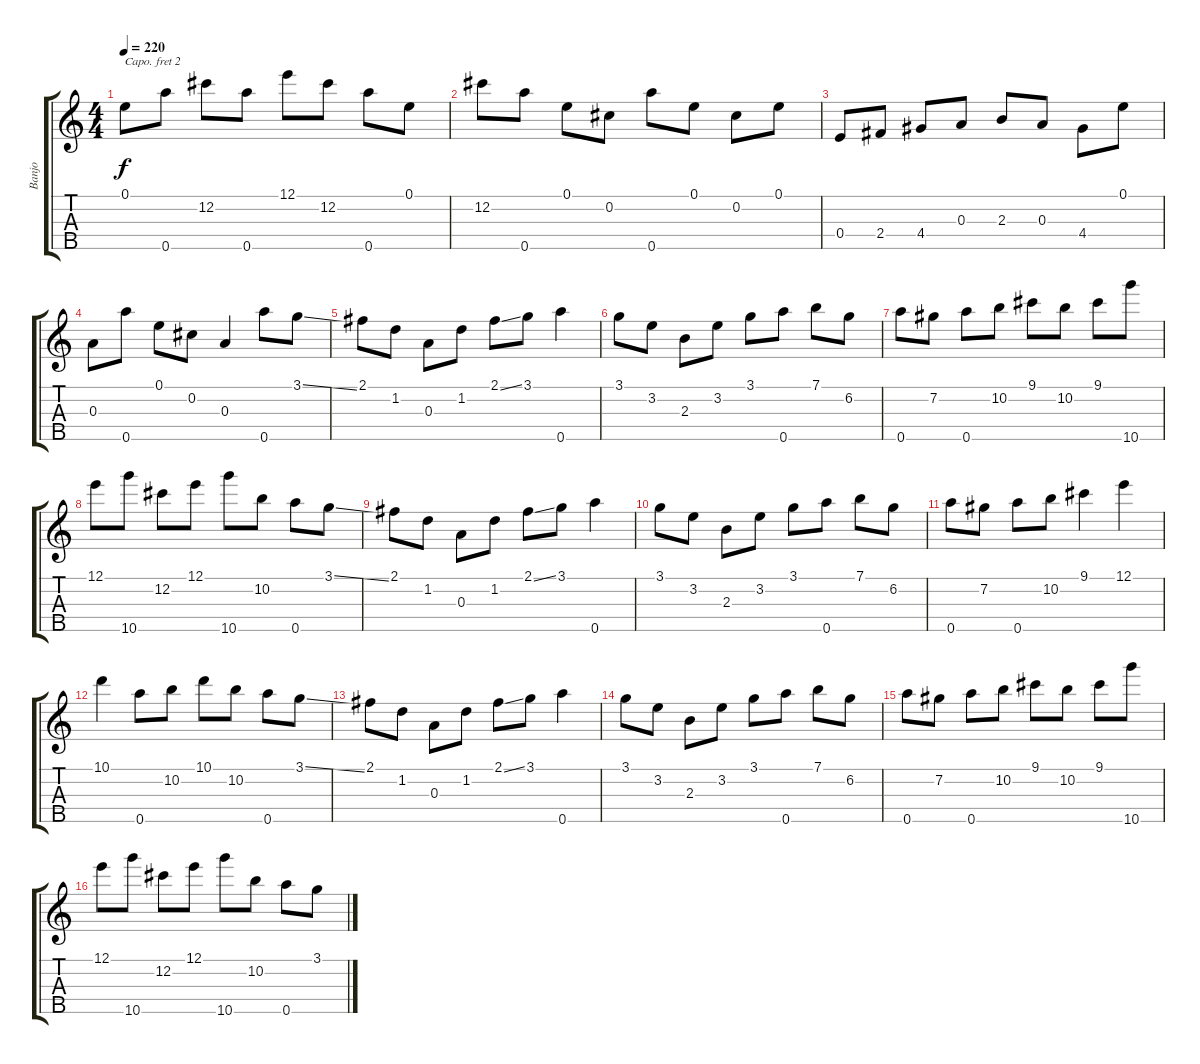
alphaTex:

\track ("Banjo" "Banjo") {instrument banjo}
\staff {score tabs}
\capo 2
\tuning (D4 B3 G3 D3 G4) {hide}
\displaytranspose 12
\ts (4 4)
\tempo 220
\clef g2
\ks c
0.1.8{dy f} 0.5.8 12.2.8 0.5.8 12.1.8 12.2.8 0.5.8 0.1.8 |
12.2.8 0.5.8 0.1.8 0.2.8 0.5.8 0.1.8 0.2.8 0.1.8 |
0.4.8 2.4.8 4.4.8 0.3.8 2.3.8 0.3.8 4.4.8 0.1.8 |
0.3.8 0.5.8 0.1.8 0.2.8 0.3.4 0.5.8 3.1{ss}.8 |
2.1.8 1.2.8 0.3.8 1.2.8 2.1{ss}.8 3.1.8 0.5.4 |
3.1.8 3.2.8 2.3.8 3.2.8 3.1.8 0.5.8 7.1.8 6.2.8 |
0.5.8 7.2.8 0.5.8 10.2.8 9.1.8 10.2.8 9.1.8 10.5.8 |
12.1.8 10.5.8 12.2.8 12.1.8 10.5.8 10.2.8 0.5.8 3.1{ss}.8 |
2.1.8 1.2.8 0.3.8 1.2.8 2.1{ss}.8 3.1.8 0.5.4 |
3.1.8 3.2.8 2.3.8 3.2.8 3.1.8 0.5.8 7.1.8 6.2.8 |
0.5.8 7.2.8 0.5.8 10.2.8 9.1.4 12.1.4 |
10.1.4 0.5.8 10.2.8 10.1.8 10.2.8 0.5.8 3.1{ss}.8 |
2.1.8 1.2.8 0.3.8 1.2.8 2.1{ss}.8 3.1.8 0.5.4 |
3.1.8 3.2.8 2.3.8 3.2.8 3.1.8 0.5.8 7.1.8 6.2.8 |
0.5.8 7.2.8 0.5.8 10.2.8 9.1.8 10.2.8 9.1.8 10.5.8 |
12.1.8 10.5.8 12.2.8 12.1.8 10.5.8 10.2.8 0.5.8 3.1{ss}.8
